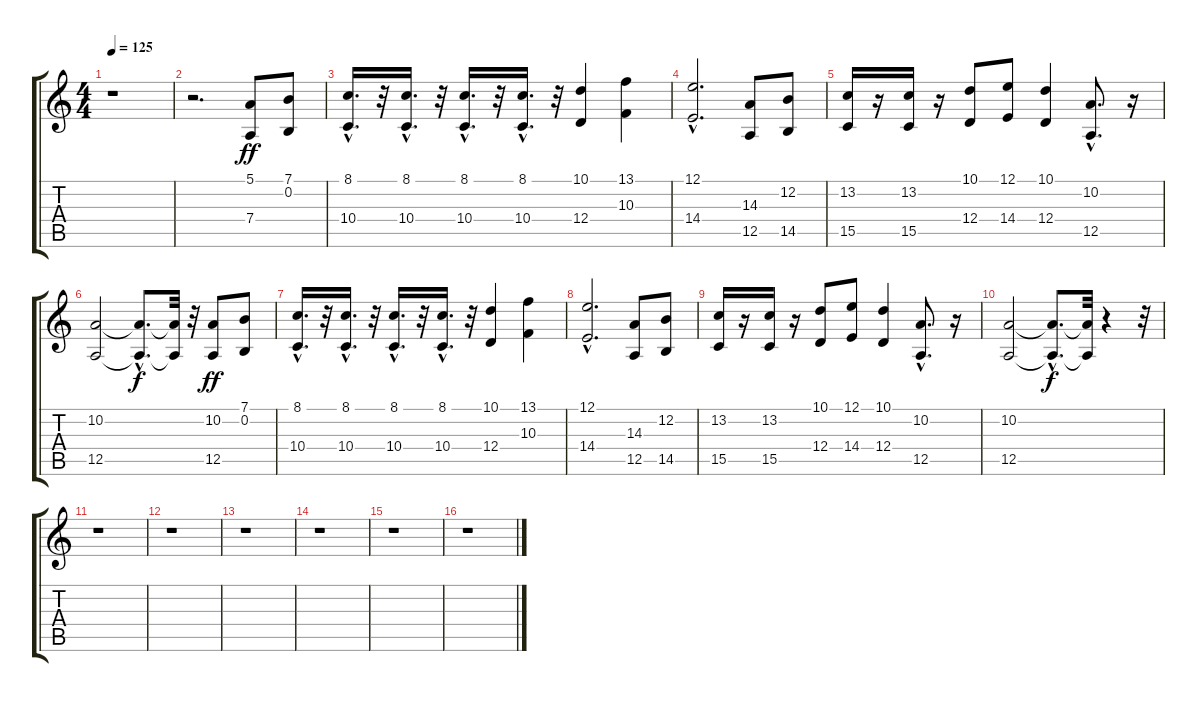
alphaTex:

\track "" {instrument lead5charang}
\staff {score tabs}
\tuning (E4 B3 G3 D3 A2 E2) {hide}
\ts (4 4)
\tempo 125
\clef g2
\ks c
r.1{dy ff instrument lead5charang} |
r.2{d} (5.1 7.4).8 (7.1 0.2).8 |
(8.1{hac} 10.4{hac}).16{d} r.32 (8.1{hac} 10.4{hac}).16{d} r.32 (8.1{hac} 10.4{hac}).16{d} r.32 (8.1{hac} 10.4{hac}).16{d} r.32 (10.1 12.4).4 (13.1 10.3).4 |
(12.1{hac} 14.4{hac}).2{d} (14.3 12.5).8 (12.2 14.5).8 |
(13.2 15.5).16 r.16 (13.2 15.5).16 r.16 (10.1 12.4).8 (12.1 14.4).8 (10.1 12.4).4 (10.2{hac} 12.5{hac}).8{d} r.16 |
(10.2 12.5).2 (10.2{hac t} 12.5{hac t}).8{d dy f} (10.2{t} 12.5{t}).32 r.32 (10.2 12.5).8{dy ff} (7.1 0.2).8 |
(8.1{hac} 10.4{hac}).16{d} r.32 (8.1{hac} 10.4{hac}).16{d} r.32 (8.1{hac} 10.4{hac}).16{d} r.32 (8.1{hac} 10.4{hac}).16{d} r.32 (10.1 12.4).4 (13.1 10.3).4 |
(12.1{hac} 14.4{hac}).2{d} (14.3 12.5).8 (12.2 14.5).8 |
(13.2 15.5).16 r.16 (13.2 15.5).16 r.16 (10.1 12.4).8 (12.1 14.4).8 (10.1 12.4).4 (10.2{hac} 12.5{hac}).8{d} r.16 |
(10.2 12.5).2 (10.2{hac t} 12.5{hac t}).8{d dy f} (10.2{t} 12.5{t}).32 r.4 r.32 |
r.1 |
r.1 |
r.1 |
r.1 |
r.1 |
r.1
